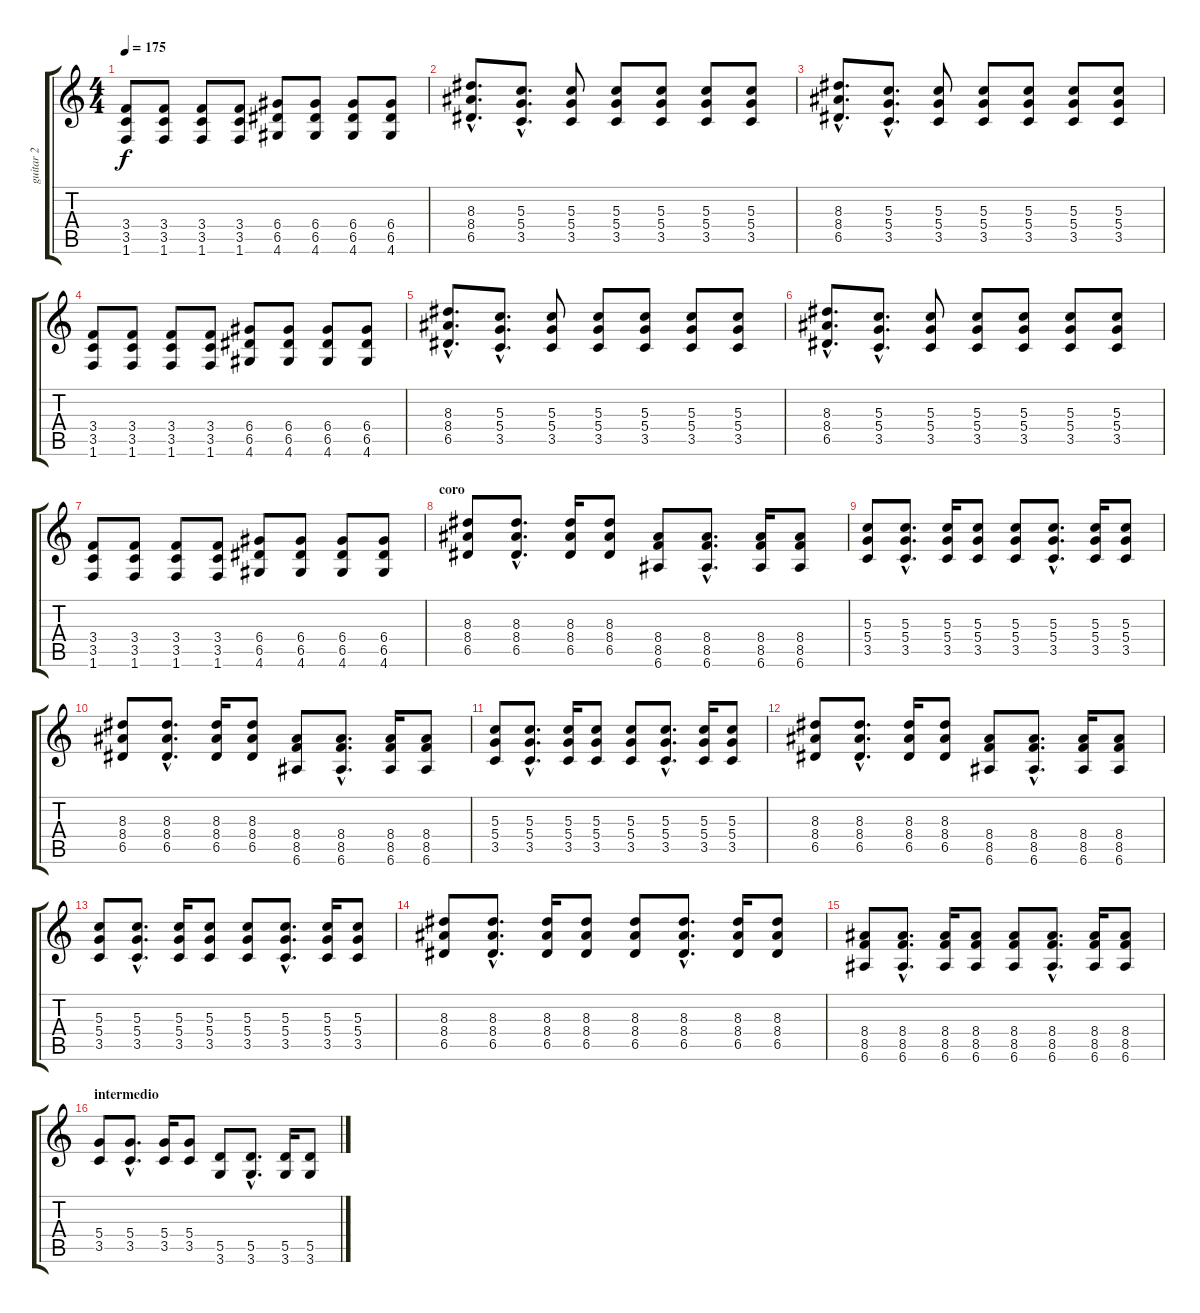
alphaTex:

\track ("guitar 2" "guitar 2") {instrument distortionguitar}
\staff {score tabs}
\tuning (E4 B3 G3 D3 A2 E2) {hide}
\ts (4 4)
\tempo 175
\clef g2
\ks c
(3.4 3.5 1.6).8{dy f} (3.4 3.5 1.6).8 (3.4 3.5 1.6).8 (3.4 3.5 1.6).8 (6.4 6.5 4.6).8 (6.4 6.5 4.6).8 (6.4 6.5 4.6).8 (6.4 6.5 4.6).8 |
(8.3{hac} 8.4{hac} 6.5{hac}).8{d} (5.3{hac} 5.4{hac} 3.5{hac}).8{d} (5.3 5.4 3.5).8 (5.3 5.4 3.5).8 (5.3 5.4 3.5).8 (5.3 5.4 3.5).8 (5.3 5.4 3.5).8 |
(8.3{hac} 8.4{hac} 6.5{hac}).8{d} (5.3{hac} 5.4{hac} 3.5{hac}).8{d} (5.3 5.4 3.5).8 (5.3 5.4 3.5).8 (5.3 5.4 3.5).8 (5.3 5.4 3.5).8 (5.3 5.4 3.5).8 |
(3.4 3.5 1.6).8 (3.4 3.5 1.6).8 (3.4 3.5 1.6).8 (3.4 3.5 1.6).8 (6.4 6.5 4.6).8 (6.4 6.5 4.6).8 (6.4 6.5 4.6).8 (6.4 6.5 4.6).8 |
(8.3{hac} 8.4{hac} 6.5{hac}).8{d} (5.3{hac} 5.4{hac} 3.5{hac}).8{d} (5.3 5.4 3.5).8 (5.3 5.4 3.5).8 (5.3 5.4 3.5).8 (5.3 5.4 3.5).8 (5.3 5.4 3.5).8 |
(8.3{hac} 8.4{hac} 6.5{hac}).8{d} (5.3{hac} 5.4{hac} 3.5{hac}).8{d} (5.3 5.4 3.5).8 (5.3 5.4 3.5).8 (5.3 5.4 3.5).8 (5.3 5.4 3.5).8 (5.3 5.4 3.5).8 |
(3.4 3.5 1.6).8 (3.4 3.5 1.6).8 (3.4 3.5 1.6).8 (3.4 3.5 1.6).8 (6.4 6.5 4.6).8 (6.4 6.5 4.6).8 (6.4 6.5 4.6).8 (6.4 6.5 4.6).8 |
\section ("" "coro")
(8.3 8.4 6.5).8 (8.3{hac} 8.4{hac} 6.5{hac}).8{d} (8.3 8.4 6.5).16 (8.3 8.4 6.5).8 (8.4 8.5 6.6).8 (8.4{hac} 8.5{hac} 6.6{hac}).8{d} (8.4 8.5 6.6).16 (8.4 8.5 6.6).8 |
(5.3 5.4 3.5).8 (5.3{hac} 5.4{hac} 3.5{hac}).8{d} (5.3 5.4 3.5).16 (5.3 5.4 3.5).8 (5.3 5.4 3.5).8 (5.3{hac} 5.4{hac} 3.5{hac}).8{d} (5.3 5.4 3.5).16 (5.3 5.4 3.5).8 |
(8.3 8.4 6.5).8 (8.3{hac} 8.4{hac} 6.5{hac}).8{d} (8.3 8.4 6.5).16 (8.3 8.4 6.5).8 (8.4 8.5 6.6).8 (8.4{hac} 8.5{hac} 6.6{hac}).8{d} (8.4 8.5 6.6).16 (8.4 8.5 6.6).8 |
(5.3 5.4 3.5).8 (5.3{hac} 5.4{hac} 3.5{hac}).8{d} (5.3 5.4 3.5).16 (5.3 5.4 3.5).8 (5.3 5.4 3.5).8 (5.3{hac} 5.4{hac} 3.5{hac}).8{d} (5.3 5.4 3.5).16 (5.3 5.4 3.5).8 |
(8.3 8.4 6.5).8 (8.3{hac} 8.4{hac} 6.5{hac}).8{d} (8.3 8.4 6.5).16 (8.3 8.4 6.5).8 (8.4 8.5 6.6).8 (8.4{hac} 8.5{hac} 6.6{hac}).8{d} (8.4 8.5 6.6).16 (8.4 8.5 6.6).8 |
(5.3 5.4 3.5).8 (5.3{hac} 5.4{hac} 3.5{hac}).8{d} (5.3 5.4 3.5).16 (5.3 5.4 3.5).8 (5.3 5.4 3.5).8 (5.3{hac} 5.4{hac} 3.5{hac}).8{d} (5.3 5.4 3.5).16 (5.3 5.4 3.5).8 |
(8.3 8.4 6.5).8 (8.3{hac} 8.4{hac} 6.5{hac}).8{d} (8.3 8.4 6.5).16 (8.3 8.4 6.5).8 (8.3 8.4 6.5).8 (8.3{hac} 8.4{hac} 6.5{hac}).8{d} (8.3 8.4 6.5).16 (8.3 8.4 6.5).8 |
(8.4 8.5 6.6).8 (8.4{hac} 8.5{hac} 6.6{hac}).8{d} (8.4 8.5 6.6).16 (8.4 8.5 6.6).8 (8.4 8.5 6.6).8 (8.4{hac} 8.5{hac} 6.6{hac}).8{d} (8.4 8.5 6.6).16 (8.4 8.5 6.6).8 |
\section ("" "intermedio")
(5.4 3.5).8 (5.4{hac} 3.5{hac}).8{d} (5.4 3.5).16 (5.4 3.5).8 (5.5 3.6).8 (5.5{hac} 3.6{hac}).8{d} (5.5 3.6).16 (5.5 3.6).8
